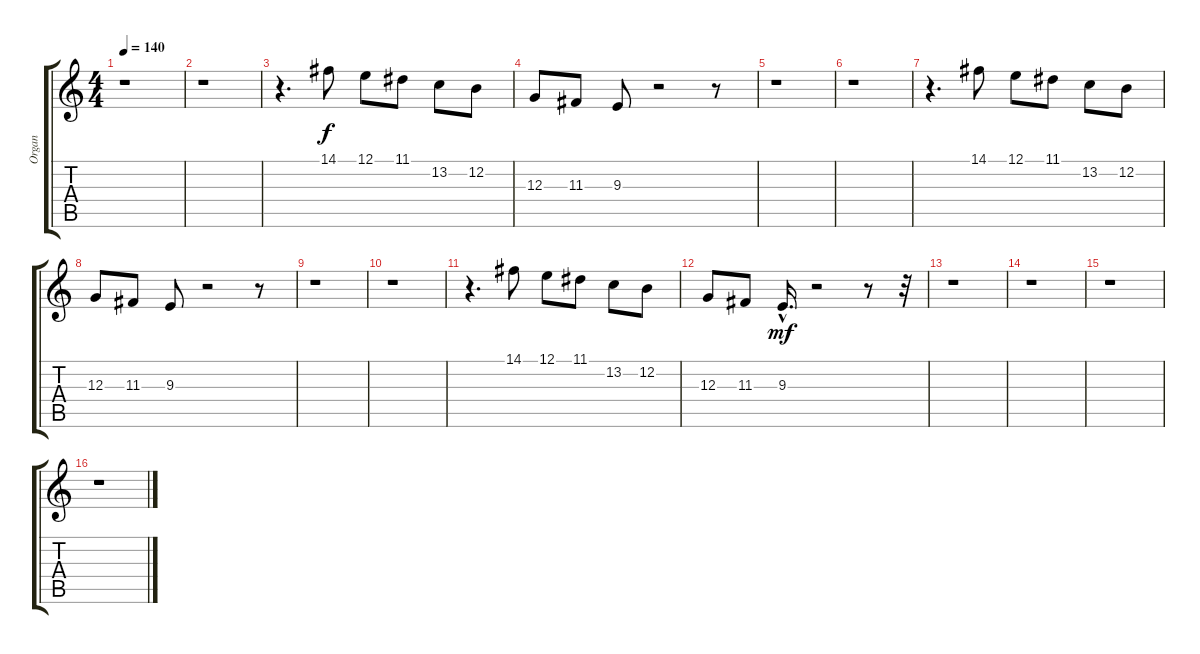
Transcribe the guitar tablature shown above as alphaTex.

\track ("Organ" "Organ") {instrument tremolostrings}
\staff {score tabs}
\tuning (E4 B3 G3 D3 A2 E2) {hide}
\ts (4 4)
\tempo 140
\clef g2
\ks c
r.1{dy f} |
r.1 |
r.4{d} 14.1.8 12.1.8 11.1.8 13.2.8 12.2.8 |
12.3.8 11.3.8 9.3.8 r.2 r.8 |
r.1 |
r.1 |
r.4{d} 14.1.8 12.1.8 11.1.8 13.2.8 12.2.8 |
12.3.8 11.3.8 9.3.8 r.2 r.8 |
r.1 |
r.1 |
r.4{d} 14.1.8 12.1.8 11.1.8 13.2.8 12.2.8 |
12.3.8 11.3.8 9.3{hac}.16{d dy mf} r.2 r.8 r.32 |
r.1 |
r.1 |
r.1 |
r.1
